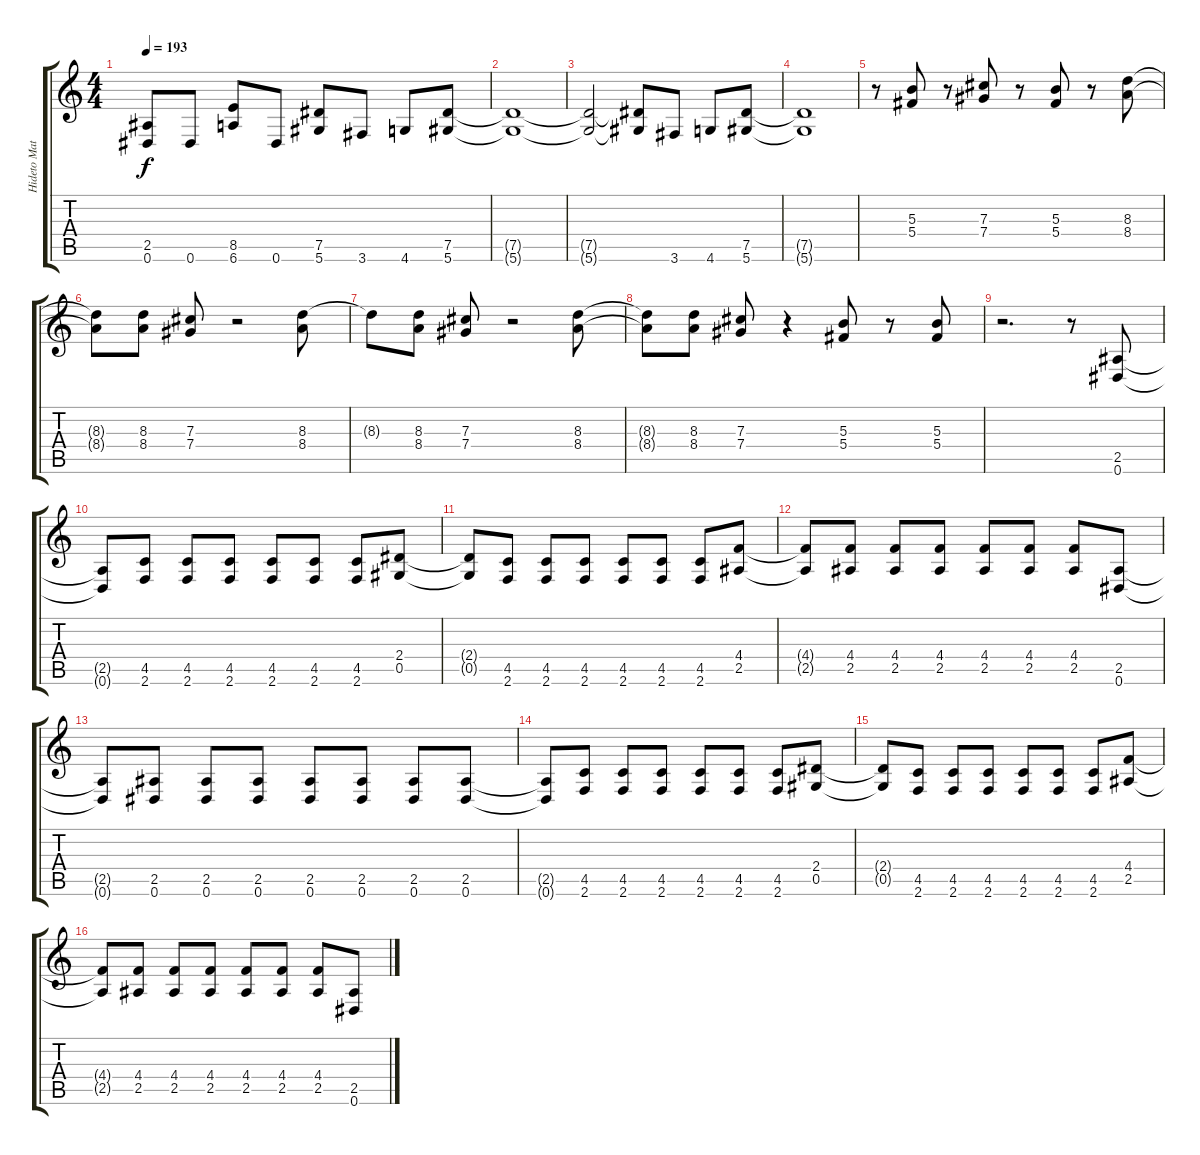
\track ("Hideto Matsumoto (Hide)" "Hideto Mat") {instrument distortionguitar}
\staff {score tabs}
\tuning (Eb4 Bb3 Gb3 Db3 Ab2 Eb2) {hide}
\ts (4 4)
\tempo 193
\clef g2
\ks c
(2.5{t} 0.6{t}).8{dy f} 0.6.8 (8.5 6.6).8 0.6.8 (7.5 5.6).8 3.6.8 4.6.8 (7.5 5.6).8 |
(7.5{t} 5.6{t}).1 |
(7.5{t} 5.6{t}).2 (7.5{t} 5.6{t}).8 3.6.8 4.6.8 (7.5 5.6).8 |
(7.5{t} 5.6{t}).1 |
r.8 (5.3 5.4).8 r.8 (7.3 7.4).8 r.8 (5.3 5.4).8 r.8 (8.3 8.4).8 |
(8.3{t} 8.4{t}).8 (8.3 8.4).8 (7.3 7.4).8 r.2 (8.3 8.4).8 |
8.3{t}.8 (8.3 8.4).8 (7.3 7.4).8 r.2 (8.3 8.4).8 |
(8.3{t} 8.4{t}).8 (8.3 8.4).8 (7.3 7.4).8 r.4 (5.3 5.4).8 r.8 (5.3 5.4).8 |
r.2{d} r.8 (2.5 0.6).8{volume 14} |
(2.5{t} 0.6{t}).8 (4.5 2.6).8 (4.5 2.6).8 (4.5 2.6).8 (4.5 2.6).8 (4.5 2.6).8 (4.5 2.6).8 (2.4 0.5).8 |
(2.4{t} 0.5{t}).8 (4.5 2.6).8 (4.5 2.6).8 (4.5 2.6).8 (4.5 2.6).8 (4.5 2.6).8 (4.5 2.6).8 (4.4 2.5).8 |
(4.4{t} 2.5{t}).8 (4.4 2.5).8 (4.4 2.5).8 (4.4 2.5).8 (4.4 2.5).8 (4.4 2.5).8 (4.4 2.5).8 (2.5 0.6).8 |
(2.5{t} 0.6{t}).8 (2.5 0.6).8 (2.5 0.6).8 (2.5 0.6).8 (2.5 0.6).8 (2.5 0.6).8 (2.5 0.6).8 (2.5 0.6).8 |
(2.5{t} 0.6{t}).8 (4.5 2.6).8 (4.5 2.6).8 (4.5 2.6).8 (4.5 2.6).8 (4.5 2.6).8 (4.5 2.6).8 (2.4 0.5).8 |
(2.4{t} 0.5{t}).8 (4.5 2.6).8 (4.5 2.6).8 (4.5 2.6).8 (4.5 2.6).8 (4.5 2.6).8 (4.5 2.6).8 (4.4 2.5).8 |
(4.4{t} 2.5{t}).8 (4.4 2.5).8 (4.4 2.5).8 (4.4 2.5).8 (4.4 2.5).8 (4.4 2.5).8 (4.4 2.5).8 (2.5 0.6).8
